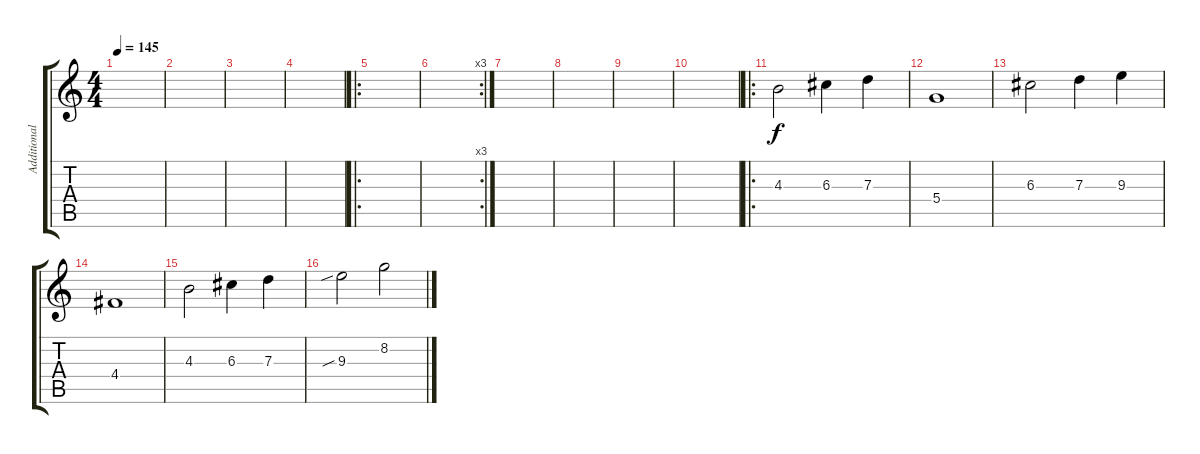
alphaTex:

\track ("Additional Guitar" "Additional") {instrument distortionguitar}
\staff {score tabs}
\tuning (E4 B3 G3 D3 A2 E2) {hide}
\ts (4 4)
\tempo 145
\clef g2
\ks c
|
|
|
|
\ro
|
\rc 3
|
|
|
|
|
\ro
4.3.2{balance 0} 6.3.4 7.3.4 |
5.4.1 |
6.3.2 7.3.4 9.3.4 |
4.4.1 |
4.3.2 6.3.4 7.3.4 |
9.3{sib}.2 8.2.2
